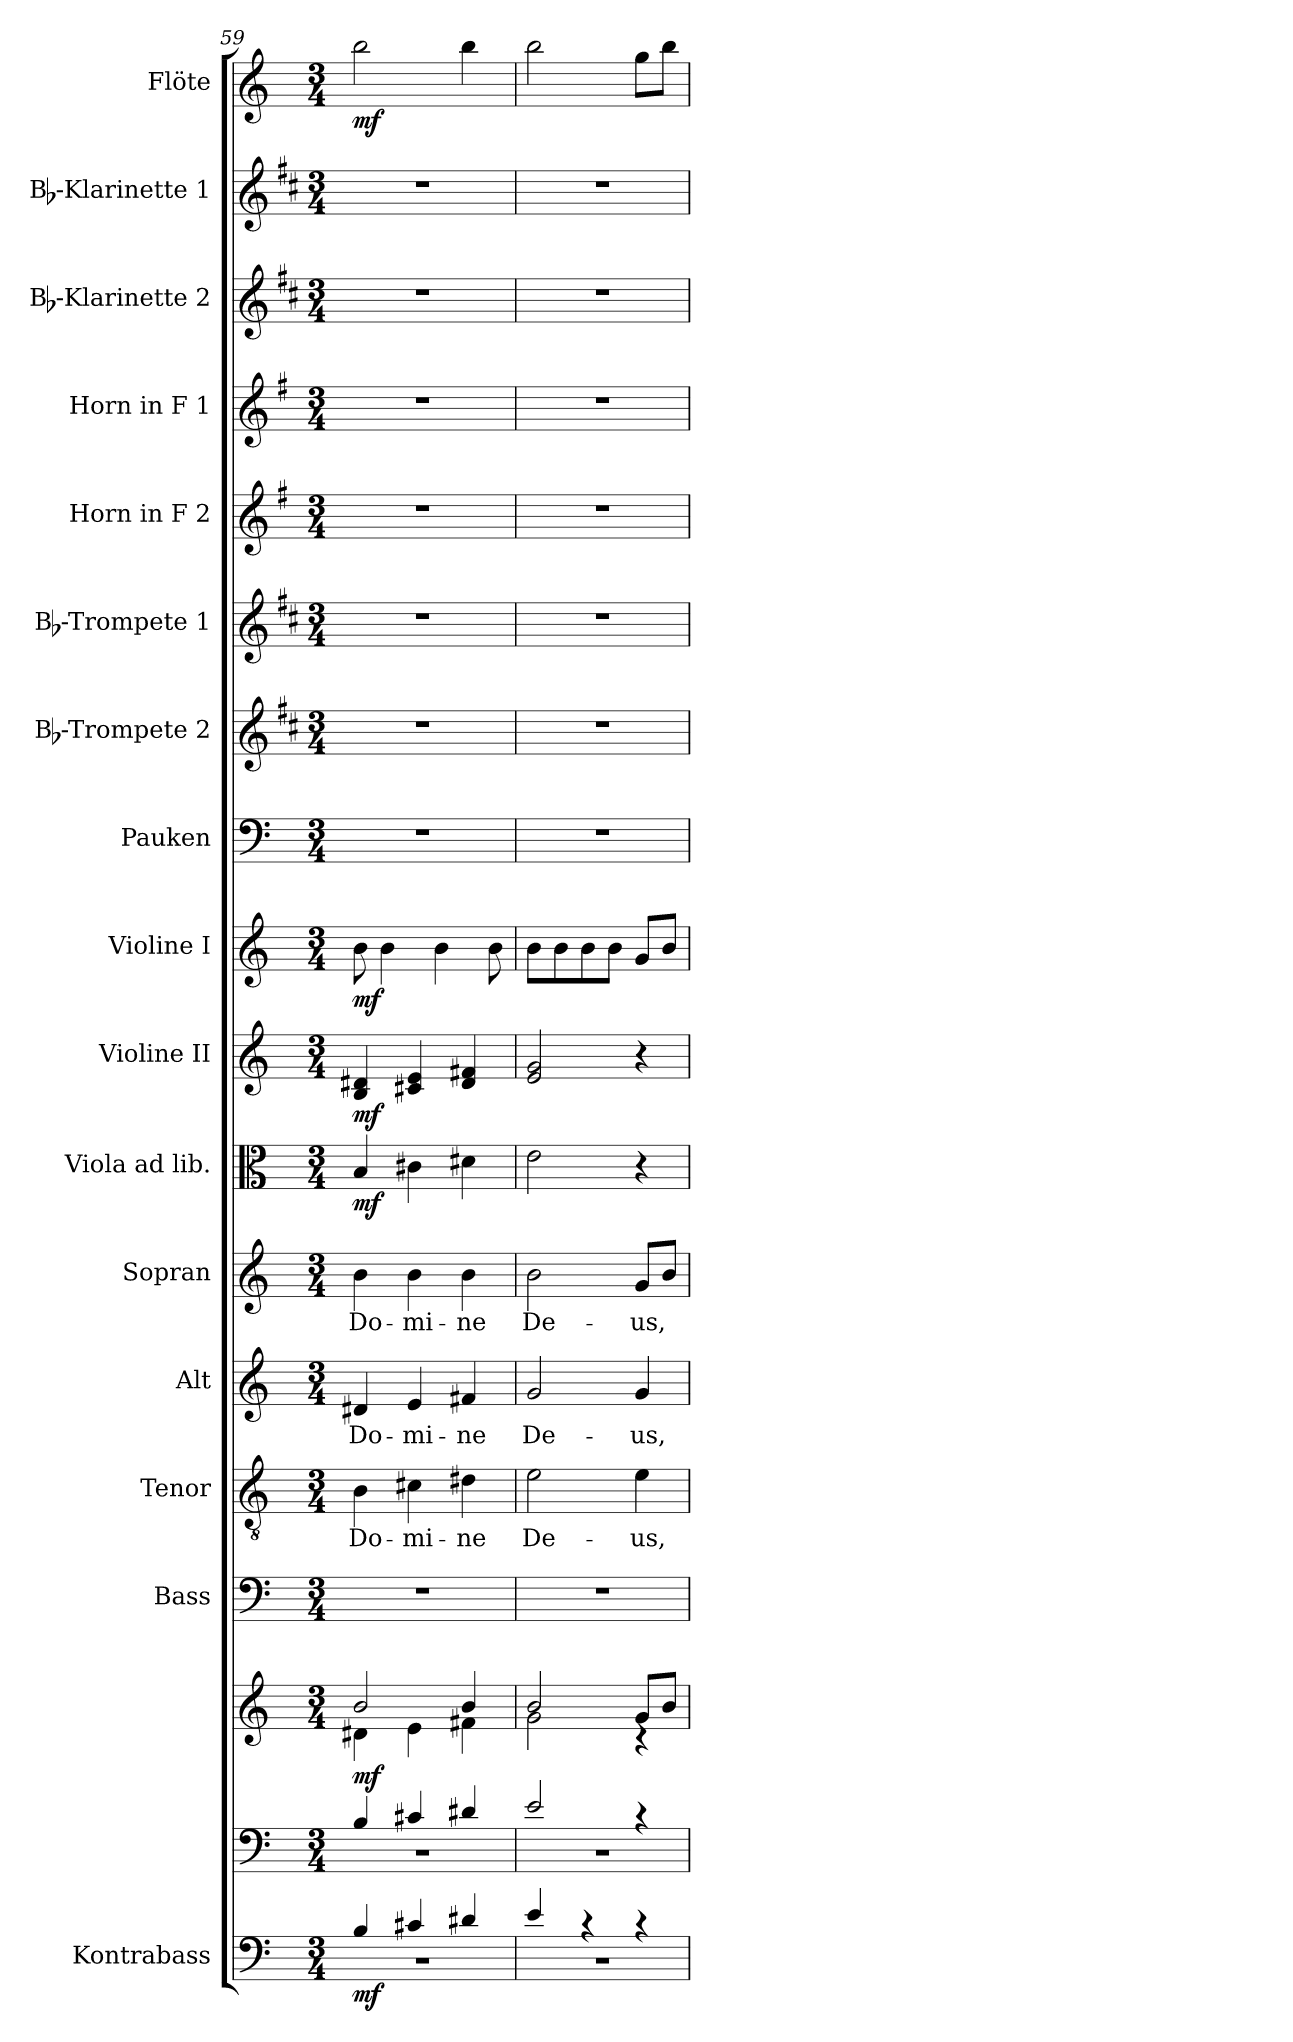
**kern	**dynam	**kern	**kern	**dynam	**kern	**kern	**text	**kern	**text	**kern	**text	**kern	**dynam	**kern	**dynam	**kern	**dynam	**kern	**kern	**kern	**kern	**kern	**kern	**kern	**kern	**dynam
*part17	*part17	*part16	*part16	*part16	*part15	*part14	*part14	*part13	*part13	*part12	*part12	*part11	*part11	*part10	*part10	*part9	*part9	*part8	*part7	*part6	*part5	*part4	*part3	*part2	*part1	*part1
*staff18	*staff18	*staff17	*staff16	*staff16/17	*staff15	*staff14	*staff14	*staff13	*staff13	*staff12	*staff12	*staff11	*staff11	*staff10	*staff10	*staff9	*staff9	*staff8	*staff7	*staff6	*staff5	*staff4	*staff3	*staff2	*staff1	*staff1
*I"Kontrabass	*	*	*	*	*I"Bass	*I"Tenor	*	*I"Alt	*	*I"Sopran	*	*I"Viola ad lib.	*	*I"Violine II	*	*I"Violine I	*	*I"Pauken	*I"Bb-Trompete 2	*I"Bb-Trompete 1	*I"Horn in F 2	*I"Horn in F 1	*I"Bb-Klarinette 2	*I"Bb-Klarinette 1	*I"Flöte	*
*I'Kb.	*	*	*	*	*I'B.	*I'T.	*	*I'A.	*	*I'S.	*	*I'Vla.	*	*I'Vl. II	*	*I'Vl. I	*	*I'Pk.	*I'Bb Trp. 2	*I'Bb Trp. 1	*	*	*I'Bb Kl. 2	*I'Bb Kl. 1	*I'Fl.	*
*clefF4	*	*clefF4	*clefG2	*	*clefF4	*clefGv2	*	*clefG2	*	*clefG2	*	*clefC3	*	*clefG2	*	*clefG2	*	*clefF4	*clefG2	*clefG2	*clefG2	*clefG2	*clefG2	*clefG2	*clefG2	*
*ITrd7c12	*	*	*	*	*	*	*	*	*	*	*	*	*	*	*	*	*	*	*ITrd1c2	*ITrd1c2	*ITrd4c7	*ITrd4c7	*ITrd1c2	*ITrd1c2	*	*
*k[]	*	*k[]	*k[]	*	*k[]	*k[]	*	*k[]	*	*k[]	*	*k[]	*	*k[]	*	*k[]	*	*k[]	*k[]	*k[]	*k[]	*k[]	*k[]	*k[]	*k[]	*
*C:	*	*C:	*C:	*	*C:	*C:	*	*C:	*	*C:	*	*C:	*	*C:	*	*C:	*	*C:	*C:	*C:	*C:	*C:	*C:	*C:	*C:	*
*M3/4	*	*M3/4	*M3/4	*	*M3/4	*M3/4	*	*M3/4	*	*M3/4	*	*M3/4	*	*M3/4	*	*M3/4	*	*M3/4	*M3/4	*M3/4	*M3/4	*M3/4	*M3/4	*M3/4	*M3/4	*
=59	=59	=59	=59	=59	=59	=59	=59	=59	=59	=59	=59	=59	=59	=59	=59	=59	=59	=59	=59	=59	=59	=59	=59	=59	=59	=59
*^	*	*^	*	*	*	*	*	*	*	*	*	*	*	*	*	*	*	*	*	*	*	*	*	*	*	*
!	!LO:N:vis=1	!LO:DY:b	!	!LO:N:vis=1	!	!LO:DY:b	!	!	!LO:LY:b	!	!LO:LY:b	!	!LO:LY:b	!	!LO:DY:b	!	!LO:DY:b	!	!LO:DY:b	!	!	!	!	!	!	!	!	!LO:DY:b
*	*	*	*	*	*^	*	*	*	*	*	*	*	*	*	*	*	*	*	*	*	*	*	*	*	*	*	*	*
4BB/	2.r	mf	4B/	2.r	2b/	4d#X\	mf	2.r	4B\	Do-	4d#X/	Do-	4b\	Do-	4B/	mf	4B/ 4d#X/	mf	8b\	mf	2.r	2.r	2.r	2.r	2.r	2.r	2.r	2bb\	mf
.	.	.	.	.	.	.	.	.	.	.	.	.	.	.	.	.	.	.	4b\	.	.	.	.	.	.	.	.	.	.
!	!	!	!	!	!	!	!	!	!	!LO:LY:b	!	!LO:LY:b	!	!LO:LY:b	!	!	!	!	!	!	!	!	!	!	!	!	!	!	!
4C#X/	.	.	4c#X/	.	.	4e\	.	.	4c#X\	-mi-	4e/	-mi-	4b\	-mi-	4c#X\	.	4c#X/ 4e/	.	.	.	.	.	.	.	.	.	.	.	.
.	.	.	.	.	.	.	.	.	.	.	.	.	.	.	.	.	.	.	4b\	.	.	.	.	.	.	.	.	.	.
!	!	!	!	!	!	!	!	!	!	!LO:LY:b	!	!LO:LY:b	!	!LO:LY:b	!	!	!	!	!	!	!	!	!	!	!	!	!	!	!
4D#X/	.	.	4d#X/	.	4b/	4f#X\	.	.	4d#X\	-ne	4f#X/	-ne	4b\	-ne	4d#X\	.	4d#/ 4f#X/	.	.	.	.	.	.	.	.	.	.	4bb\	.
.	.	.	.	.	.	.	.	.	.	.	.	.	.	.	.	.	.	.	8b\	.	.	.	.	.	.	.	.	.	.
=60	=60	=60	=60	=60	=60	=60	=60	=60	=60	=60	=60	=60	=60	=60	=60	=60	=60	=60	=60	=60	=60	=60	=60	=60	=60	=60	=60	=60	=60
!	!LO:N:vis=1	!	!	!LO:N:vis=1	!	!	!	!	!	!LO:LY:b	!	!LO:LY:b	!	!LO:LY:b	!	!	!	!	!	!	!	!	!	!	!	!	!	!	!
4E/	2.r	.	2e/	2.r	2b/	2g\	.	2.r	2e\	De-	2g/	De-	2b\	De-	2e\	.	2e/ 2g/	.	8b\L	.	2.r	2.r	2.r	2.r	2.r	2.r	2.r	2bb\	.
.	.	.	.	.	.	.	.	.	.	.	.	.	.	.	.	.	.	.	8b\	.	.	.	.	.	.	.	.	.	.
4rc	.	.	.	.	.	.	.	.	.	.	.	.	.	.	.	.	.	.	8b\	.	.	.	.	.	.	.	.	.	.
.	.	.	.	.	.	.	.	.	.	.	.	.	.	.	.	.	.	.	8b\J	.	.	.	.	.	.	.	.	.	.
!	!	!	!	!	!	!	!	!	!	!LO:LY:b	!	!LO:LY:b	!	!LO:LY:b	!	!	!	!	!	!	!	!	!	!	!	!	!	!	!
4rc	.	.	4rc	.	8g/L	4rB	.	.	4e\	-us,	4g/	-us,	8g/L	-us,	4r	.	4r	.	8g/L	.	.	.	.	.	.	.	.	8gg\L	.
.	.	.	.	.	8b/J	.	.	.	.	.	.	.	8b/J	.	.	.	.	.	8b/J	.	.	.	.	.	.	.	.	8bb\J	.
*v	*v	*	*	*	*	*	*	*	*	*	*	*	*	*	*	*	*	*	*	*	*	*	*	*	*	*	*	*	*
*	*	*v	*v	*	*	*	*	*	*	*	*	*	*	*	*	*	*	*	*	*	*	*	*	*	*	*	*	*
*	*	*	*v	*v	*	*	*	*	*	*	*	*	*	*	*	*	*	*	*	*	*	*	*	*	*	*	*
=	=	=	=	=	=	=	=	=	=	=	=	=	=	=	=	=	=	=	=	=	=	=	=	=	=	=
*-	*-	*-	*-	*-	*-	*-	*-	*-	*-	*-	*-	*-	*-	*-	*-	*-	*-	*-	*-	*-	*-	*-	*-	*-	*-	*-
